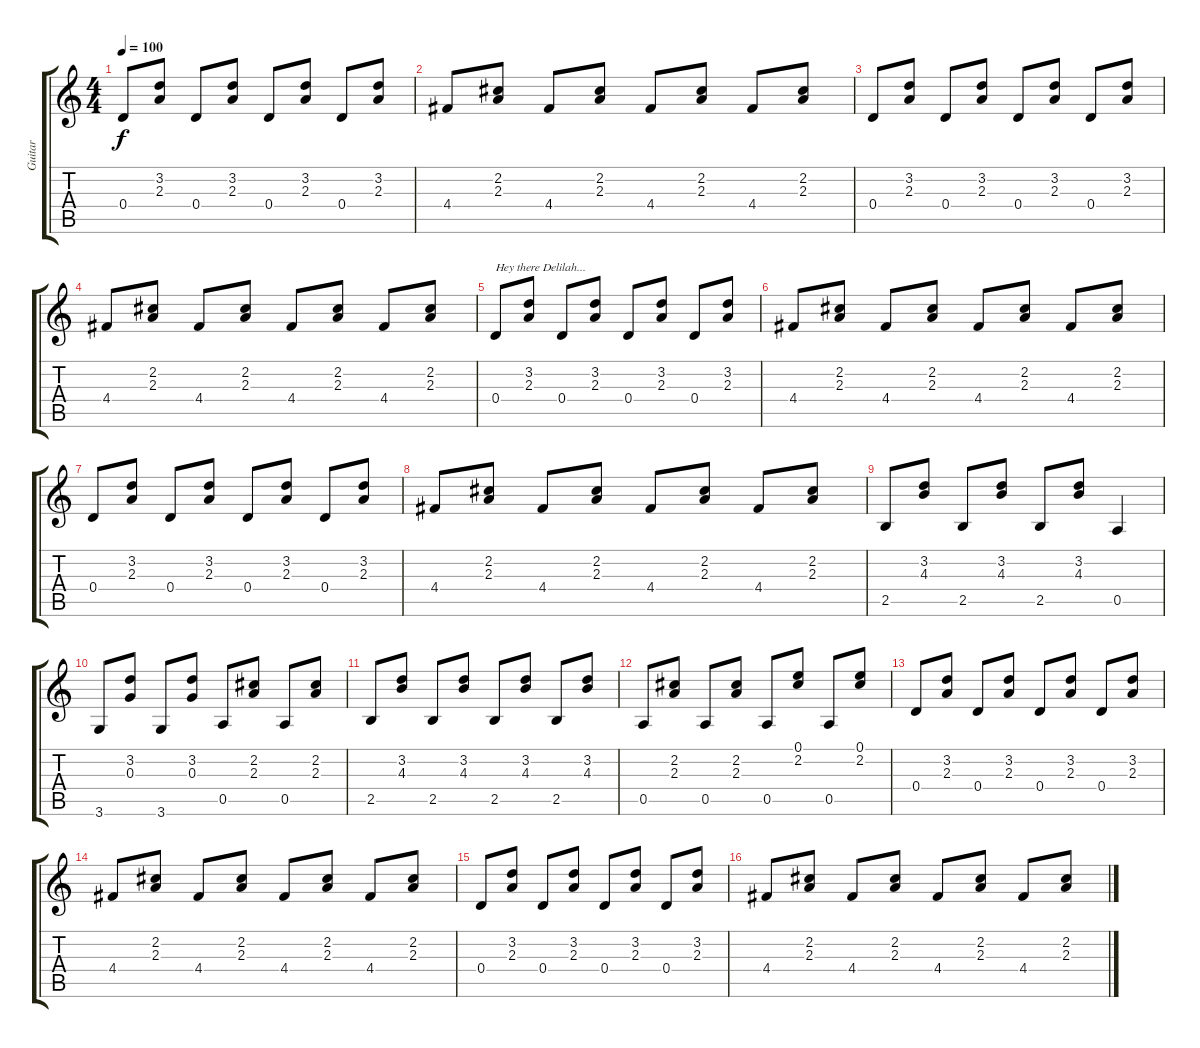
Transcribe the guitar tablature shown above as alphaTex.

\track ("Guitar" "Guitar") {instrument acousticguitarnylon}
\staff {score tabs}
\tuning (E4 B3 G3 D3 A2 E2) {hide}
\ts (4 4)
\tempo 100
\clef g2
\ks c
0.4.8{dy f instrument acousticguitarnylon} (3.2 2.3).8 0.4.8 (3.2 2.3).8 0.4.8 (3.2 2.3).8 0.4.8 (3.2 2.3).8 |
4.4.8 (2.2 2.3).8 4.4.8 (2.2 2.3).8 4.4.8 (2.2 2.3).8 4.4.8 (2.2 2.3).8 |
0.4.8 (3.2 2.3).8 0.4.8 (3.2 2.3).8 0.4.8 (3.2 2.3).8 0.4.8 (3.2 2.3).8 |
4.4.8 (2.2 2.3).8 4.4.8 (2.2 2.3).8 4.4.8 (2.2 2.3).8 4.4.8 (2.2 2.3).8 |
0.4.8{txt "Hey there Delilah..."} (3.2 2.3).8 0.4.8 (3.2 2.3).8 0.4.8 (3.2 2.3).8 0.4.8 (3.2 2.3).8 |
4.4.8 (2.2 2.3).8 4.4.8 (2.2 2.3).8 4.4.8 (2.2 2.3).8 4.4.8 (2.2 2.3).8 |
0.4.8 (3.2 2.3).8 0.4.8 (3.2 2.3).8 0.4.8 (3.2 2.3).8 0.4.8 (3.2 2.3).8 |
4.4.8 (2.2 2.3).8 4.4.8 (2.2 2.3).8 4.4.8 (2.2 2.3).8 4.4.8 (2.2 2.3).8 |
2.5.8 (3.2 4.3).8 2.5.8 (3.2 4.3).8 2.5.8 (3.2 4.3).8 0.5.4 |
3.6.8 (3.2 0.3).8 3.6.8 (3.2 0.3).8 0.5.8 (2.2 2.3).8 0.5.8 (2.2 2.3).8 |
2.5.8 (3.2 4.3).8 2.5.8 (3.2 4.3).8 2.5.8 (3.2 4.3).8 2.5.8 (3.2 4.3).8 |
0.5.8 (2.2 2.3).8 0.5.8 (2.2 2.3).8 0.5.8 (0.1 2.2).8 0.5.8 (0.1 2.2).8 |
0.4.8 (3.2 2.3).8 0.4.8 (3.2 2.3).8 0.4.8 (3.2 2.3).8 0.4.8 (3.2 2.3).8 |
4.4.8 (2.2 2.3).8 4.4.8 (2.2 2.3).8 4.4.8 (2.2 2.3).8 4.4.8 (2.2 2.3).8 |
0.4.8 (3.2 2.3).8 0.4.8 (3.2 2.3).8 0.4.8 (3.2 2.3).8 0.4.8 (3.2 2.3).8 |
4.4.8 (2.2 2.3).8 4.4.8 (2.2 2.3).8 4.4.8 (2.2 2.3).8 4.4.8 (2.2 2.3).8
